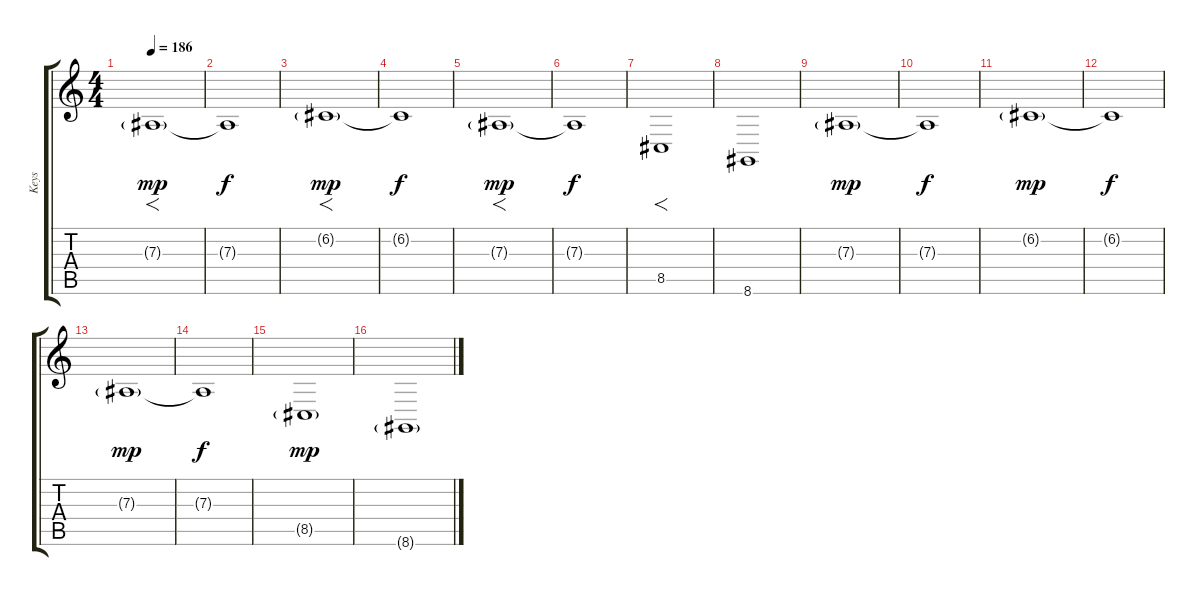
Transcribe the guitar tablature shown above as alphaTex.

\track ("Keys" "Keys") {instrument stringensemble1}
\staff {score tabs}
\tuning (C4 G3 Eb3 Bb2 F2 C2) {hide}
\ts (4 4)
\tempo 186
\clef g2
\ks c
7.3{g}.1{f dy mp} |
7.3{t}.1{dy f} |
6.2{g}.1{f dy mp} |
6.2{t}.1{dy f} |
7.3{g}.1{f dy mp} |
7.3{t}.1{dy f} |
8.5.1{f} |
8.6.1 |
7.3{g}.1{dy mp} |
7.3{t}.1{dy f} |
6.2{g}.1{dy mp} |
6.2{t}.1{dy f} |
7.3{g}.1{dy mp} |
7.3{t}.1{dy f} |
8.5{g}.1{dy mp} |
8.6{g}.1
